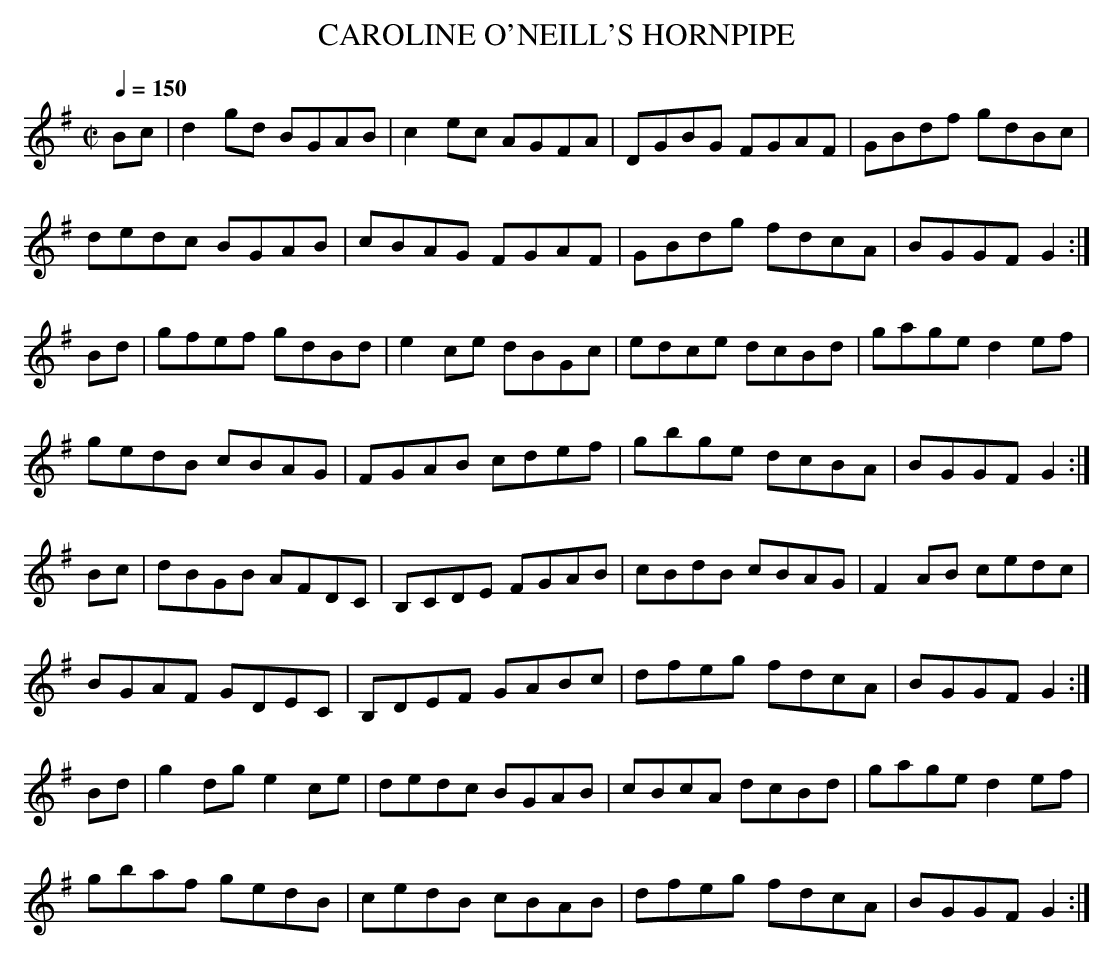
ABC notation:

X:1
T:CAROLINE O'NEILL'S HORNPIPE
Q:1/4=150
M:C|
L:1/8
K:G
Bc|d2gd BGAB|c2ec AGFA|DGBG FGAF|GBdf gdBc|
dedc BGAB|cBAG FGAF|GBdg fdcA|BGGF G2:|
Bd|gfef gdBd|e2ce dBGc|edce dcBd|gage d2ef|
gedB cBAG|FGAB cdef|gbge dcBA|BGGF G2:|
Bc|dBGB AFDC|B,CDE FGAB|cBdB cBAG|F2AB cedc|
BGAF GDEC|B,DEF GABc|dfeg fdcA|BGGF G2:|
Bd|g2dg e2ce|dedc BGAB|cBcA dcBd|gage d2ef|
gbaf gedB|cedB cBAB|dfeg fdcA|BGGF G2:|
